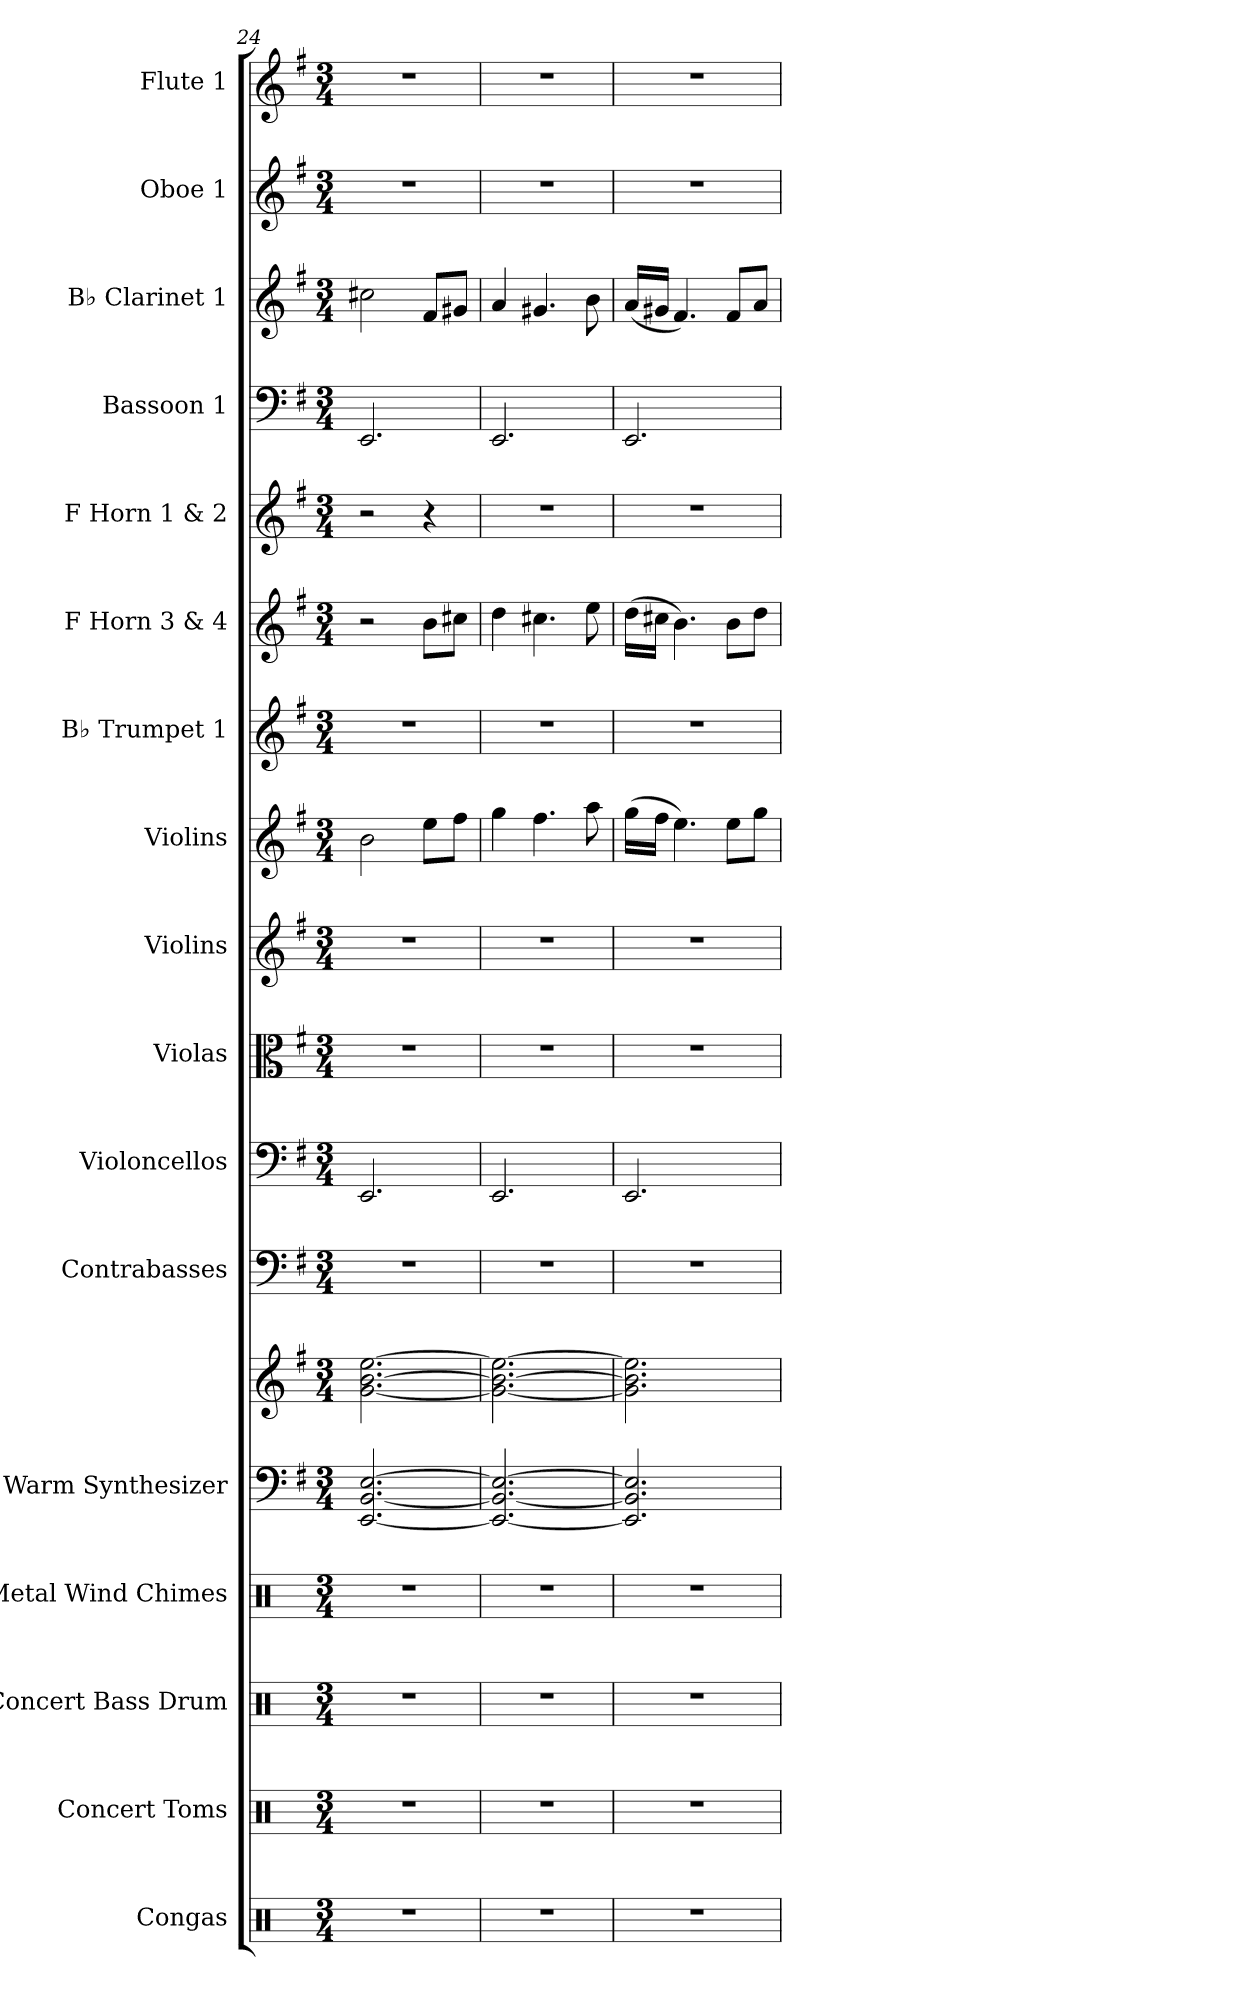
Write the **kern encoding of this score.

**kern	**kern	**kern	**kern	**kern	**kern	**kern	**kern	**kern	**kern	**kern	**kern	**kern	**kern	**kern	**kern	**kern	**kern
*part17	*part16	*part15	*part14	*part13	*part13	*part12	*part11	*part10	*part9	*part8	*part7	*part6	*part5	*part4	*part3	*part2	*part1
*staff18	*staff17	*staff16	*staff15	*staff14	*staff13	*staff12	*staff11	*staff10	*staff9	*staff8	*staff7	*staff6	*staff5	*staff4	*staff3	*staff2	*staff1
*I"Congas	*I"Concert Toms	*I"Concert Bass Drum	*I"Metal Wind Chimes	*I"Warm Synthesizer	*	*I"Contrabasses	*I"Violoncellos	*I"Violas	*I"Violins	*I"Violins	*I"B♭ Trumpet 1	*I"F Horn 3 &amp; 4	*I"F Horn 1 &amp; 2	*I"Bassoon 1	*I"B♭ Clarinet 1	*I"Oboe 1	*I"Flute 1
*I'Con.	*I'C. Toms	*I'Con. BD	*I'Met. Wn Ch.	*I'Synth.	*	*I'Cbs.	*I'Vcs.	*I'Vlas.	*I'Vlns.	*I'Vlns.	*I'B♭ Tpt. 1	*I'F Hn. 3 4	*I'F Hn. 1 2	*I'Bsn. 1	*I'B♭ Cl. 1	*I'Ob. 1	*I'Fl. 1
*clefX	*clefX	*clefX	*clefX	*clefF4	*clefG2	*clefF4	*clefF4	*clefC3	*clefG2	*clefG2	*clefG2	*clefG2	*clefG2	*clefF4	*clefG2	*clefG2	*clefG2
*	*	*	*	*	*	*ITrd7c12	*	*	*	*	*ITrd1c2	*ITrd4c7	*ITrd4c7	*	*ITrd1c2	*	*
*k[]	*k[]	*k[]	*k[]	*k[f#]	*k[f#]	*k[f#]	*k[f#]	*k[f#]	*k[f#]	*k[f#]	*k[b-]	*k[]	*k[]	*k[f#]	*k[b-]	*k[f#]	*k[f#]
*M3/4	*M3/4	*M3/4	*M3/4	*M3/4	*M3/4	*M3/4	*M3/4	*M3/4	*M3/4	*M3/4	*M3/4	*M3/4	*M3/4	*M3/4	*M3/4	*M3/4	*M3/4
=24	=24	=24	=24	=24	=24	=24	=24	=24	=24	=24	=24	=24	=24	=24	=24	=24	=24
2.r	2.r	2.r	2.r	[2.EE/ [2.BB/ [2.E/	[2.g\ [2.b\ [2.ee\	2.r	2.EE/	2.r	2.r	2b\	2.r	2r	2r	2.EE/	2bn\	2.r	2.r
.	.	.	.	.	.	.	.	.	.	8ee\L	.	8e\L	4r	.	8e/L	.	.
.	.	.	.	.	.	.	.	.	.	8ff#\J	.	8f#X\J	.	.	8f#X/J	.	.
=25	=25	=25	=25	=25	=25	=25	=25	=25	=25	=25	=25	=25	=25	=25	=25	=25	=25
2.r	2.r	2.r	2.r	2.EE/_ 2.BB/_ 2.E/_	2.g\_ 2.b\_ 2.ee\_	2.r	2.EE/	2.r	2.r	4gg\	2.r	4g\	2.r	2.EE/	4g/	2.r	2.r
.	.	.	.	.	.	.	.	.	.	4.ff#\	.	4.f#X\	.	.	4.f#X/	.	.
.	.	.	.	.	.	.	.	.	.	8aa\	.	8a\	.	.	8a\	.	.
=26	=26	=26	=26	=26	=26	=26	=26	=26	=26	=26	=26	=26	=26	=26	=26	=26	=26
2.r	2.r	2.r	2.r	2.EE/] 2.BB/] 2.E/]	2.g\] 2.b\] 2.ee\]	2.r	2.EE/	2.r	2.r	(>16gg\LL	2.r	(>16g\LL	2.r	2.EE/	(<16g/LL	2.r	2.r
.	.	.	.	.	.	.	.	.	.	16ff#\JJ	.	16f#X\JJ	.	.	16f#X/JJ	.	.
.	.	.	.	.	.	.	.	.	.	4.ee\)	.	4.e\)	.	.	4.e/)	.	.
.	.	.	.	.	.	.	.	.	.	8ee\L	.	8e\L	.	.	8e/L	.	.
.	.	.	.	.	.	.	.	.	.	8gg\J	.	8g\J	.	.	8g/J	.	.
=	=	=	=	=	=	=	=	=	=	=	=	=	=	=	=	=	=
*-	*-	*-	*-	*-	*-	*-	*-	*-	*-	*-	*-	*-	*-	*-	*-	*-	*-
